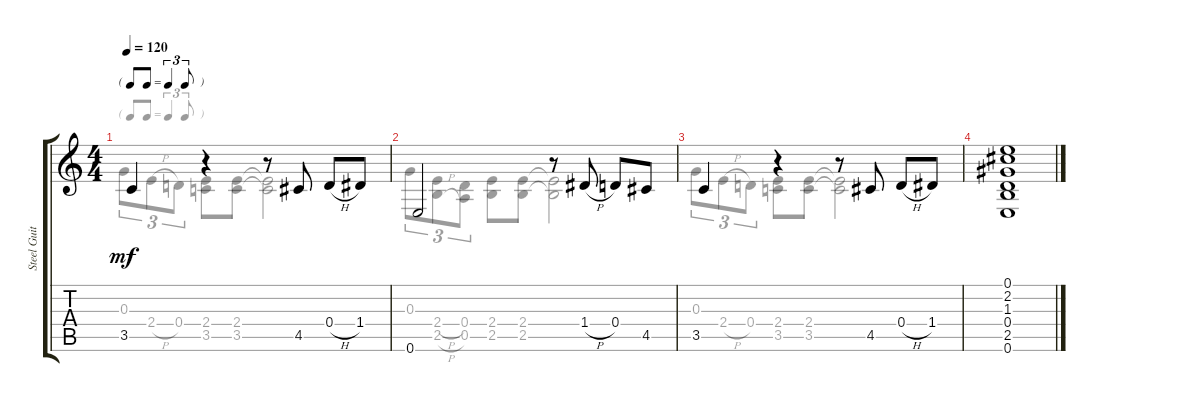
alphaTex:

\track ("Steel Guitar" "Steel Guit") {instrument acousticguitarsteel}
\staff {score tabs}
\tuning (E4 B3 G3 D3 A2 E2) {hide}
\voice
\ts (4 4)
\tf triplet8th
\tempo 120
\clef g2
\ks c
3.5.4{dy mf} r.4 r.8 4.5.8 0.4{h}.8 1.4.8 |
0.6.2 r.8 1.4{h}.8 0.4.8 4.5.8 |
3.5.4 r.4 r.8 4.5.8 0.4{h}.8 1.4.8 |
(0.1 2.2 1.3 0.4 2.5 0.6).1
\voice
\clef g2
\ottava regular
\simile none
\ks c
0.3.8{tu (3 2) dy mf} 2.4{h}.8{tu (3 2)} 0.4.8{tu (3 2)} (2.4 3.5).8 (2.4 3.5).8 (2.4{t} 3.5{t}).2 |
0.3.8{tu (3 2)} (2.4{h} 2.5{h}).8{tu (3 2)} (0.4 0.5).8{tu (3 2)} (2.4 2.5).8 (2.4 2.5).8 (2.4{t} 2.5{t}).2 |
0.3.8{tu (3 2)} 2.4{h}.8{tu (3 2)} 0.4.8{tu (3 2)} (2.4 3.5).8 (2.4 3.5).8 (2.4{t} 3.5{t}).2 |
